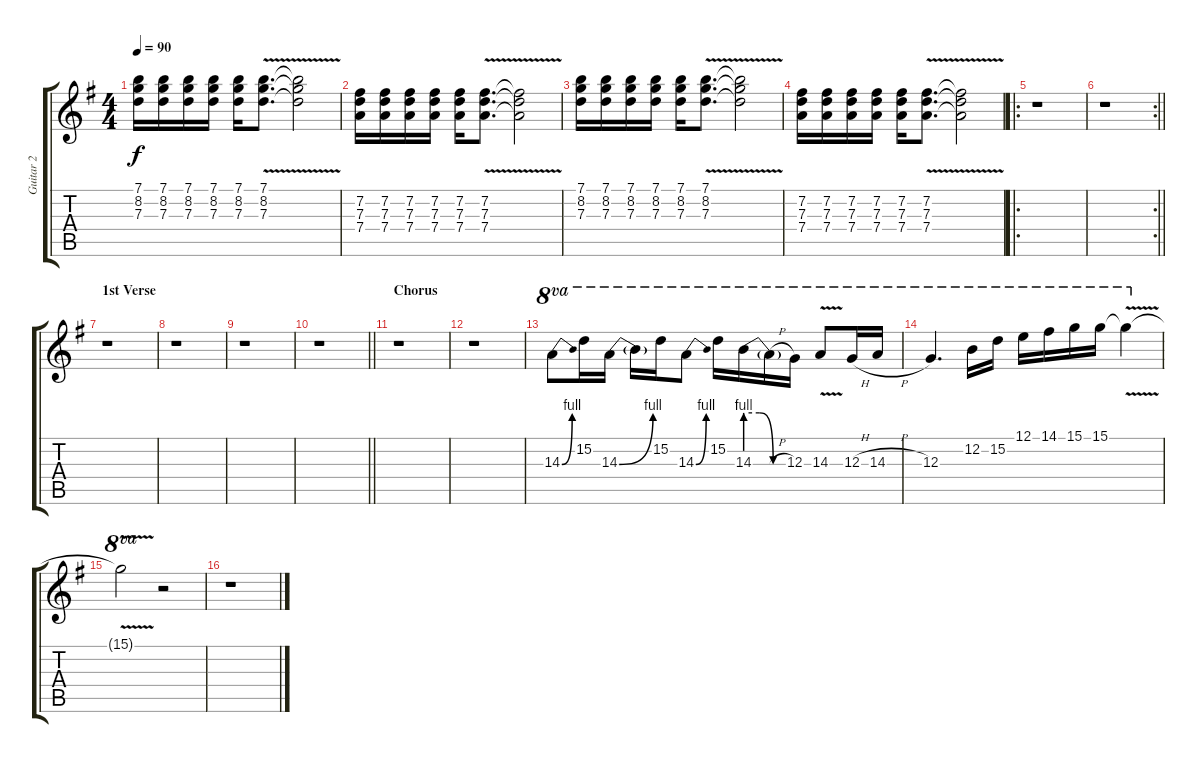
\track ("Guitar 2" "Guitar 2") {instrument overdrivenguitar}
\staff {score tabs}
\tuning (E4 B3 G3 D3 A2 E2) {hide}
\ts (4 4)
\tempo 90
\clef g2
\ks g
(7.1 8.2 7.3).16{dy f instrument overdrivenguitar} (7.1 8.2 7.3).16 (7.1 8.2 7.3).16 (7.1 8.2 7.3).16 (7.1 8.2 7.3).16 (7.1{v} 8.2{v} 7.3{v}).8{d} (7.1{v t} 8.2{v t} 7.3{v t}).2 |
(7.2 7.3 7.4).16 (7.2 7.3 7.4).16 (7.2 7.3 7.4).16 (7.2 7.3 7.4).16 (7.2 7.3 7.4).16 (7.2{v} 7.3{v} 7.4{v}).8{d} (7.2{v t} 7.3{v t} 7.4{v t}).2 |
(7.1 8.2 7.3).16 (7.1 8.2 7.3).16 (7.1 8.2 7.3).16 (7.1 8.2 7.3).16 (7.1 8.2 7.3).16 (7.1{v} 8.2{v} 7.3{v}).8{d} (7.1{v t} 8.2{v t} 7.3{v t}).2 |
(7.2 7.3 7.4).16 (7.2 7.3 7.4).16 (7.2 7.3 7.4).16 (7.2 7.3 7.4).16 (7.2 7.3 7.4).16 (7.2{v} 7.3{v} 7.4{v}).8{d} (7.2{v t} 7.3{v t} 7.4{v t}).2 |
\ro
r.1 |
\rc 2
\barLineRight lightlight
r.1 |
\section ("" "1st Verse")
r.1 |
r.1 |
r.1 |
\barLineRight lightlight
r.1 |
\section ("" "Chorus")
r.1 |
r.1 |
14.3{be (bend 0 0 60 4)}.8{ot 8va} 15.2.16{ot 8va} 14.3{be (bend 0 0 60 4)}.16{ot 8va} 14.3{t}.16{ot 8va} 15.2.16{ot 8va} 14.3{be (bend 0 0 60 4)}.8{ot 8va} 15.2.16{ot 8va} 14.3{be (custom 0 4 20 4 40 0 60 0)}.16{ot 8va} 14.3{h t}.16{ot 8va} 12.3.16{ot 8va} 14.3{v}.8{ot 8va} 12.3{h}.16{ot 8va} 14.3{h}.16{ot 8va} |
12.3.4{d ot 8va} 12.2.16{ot 8va} 15.2.16{ot 8va} 12.1.16{ot 8va} 14.1.16{ot 8va} 15.1.16{ot 8va} 15.1.16{ot 8va} 15.1{v t}.4{ot 8va} |
15.1{v t}.2{ot 8va} r.2 |
r.1
